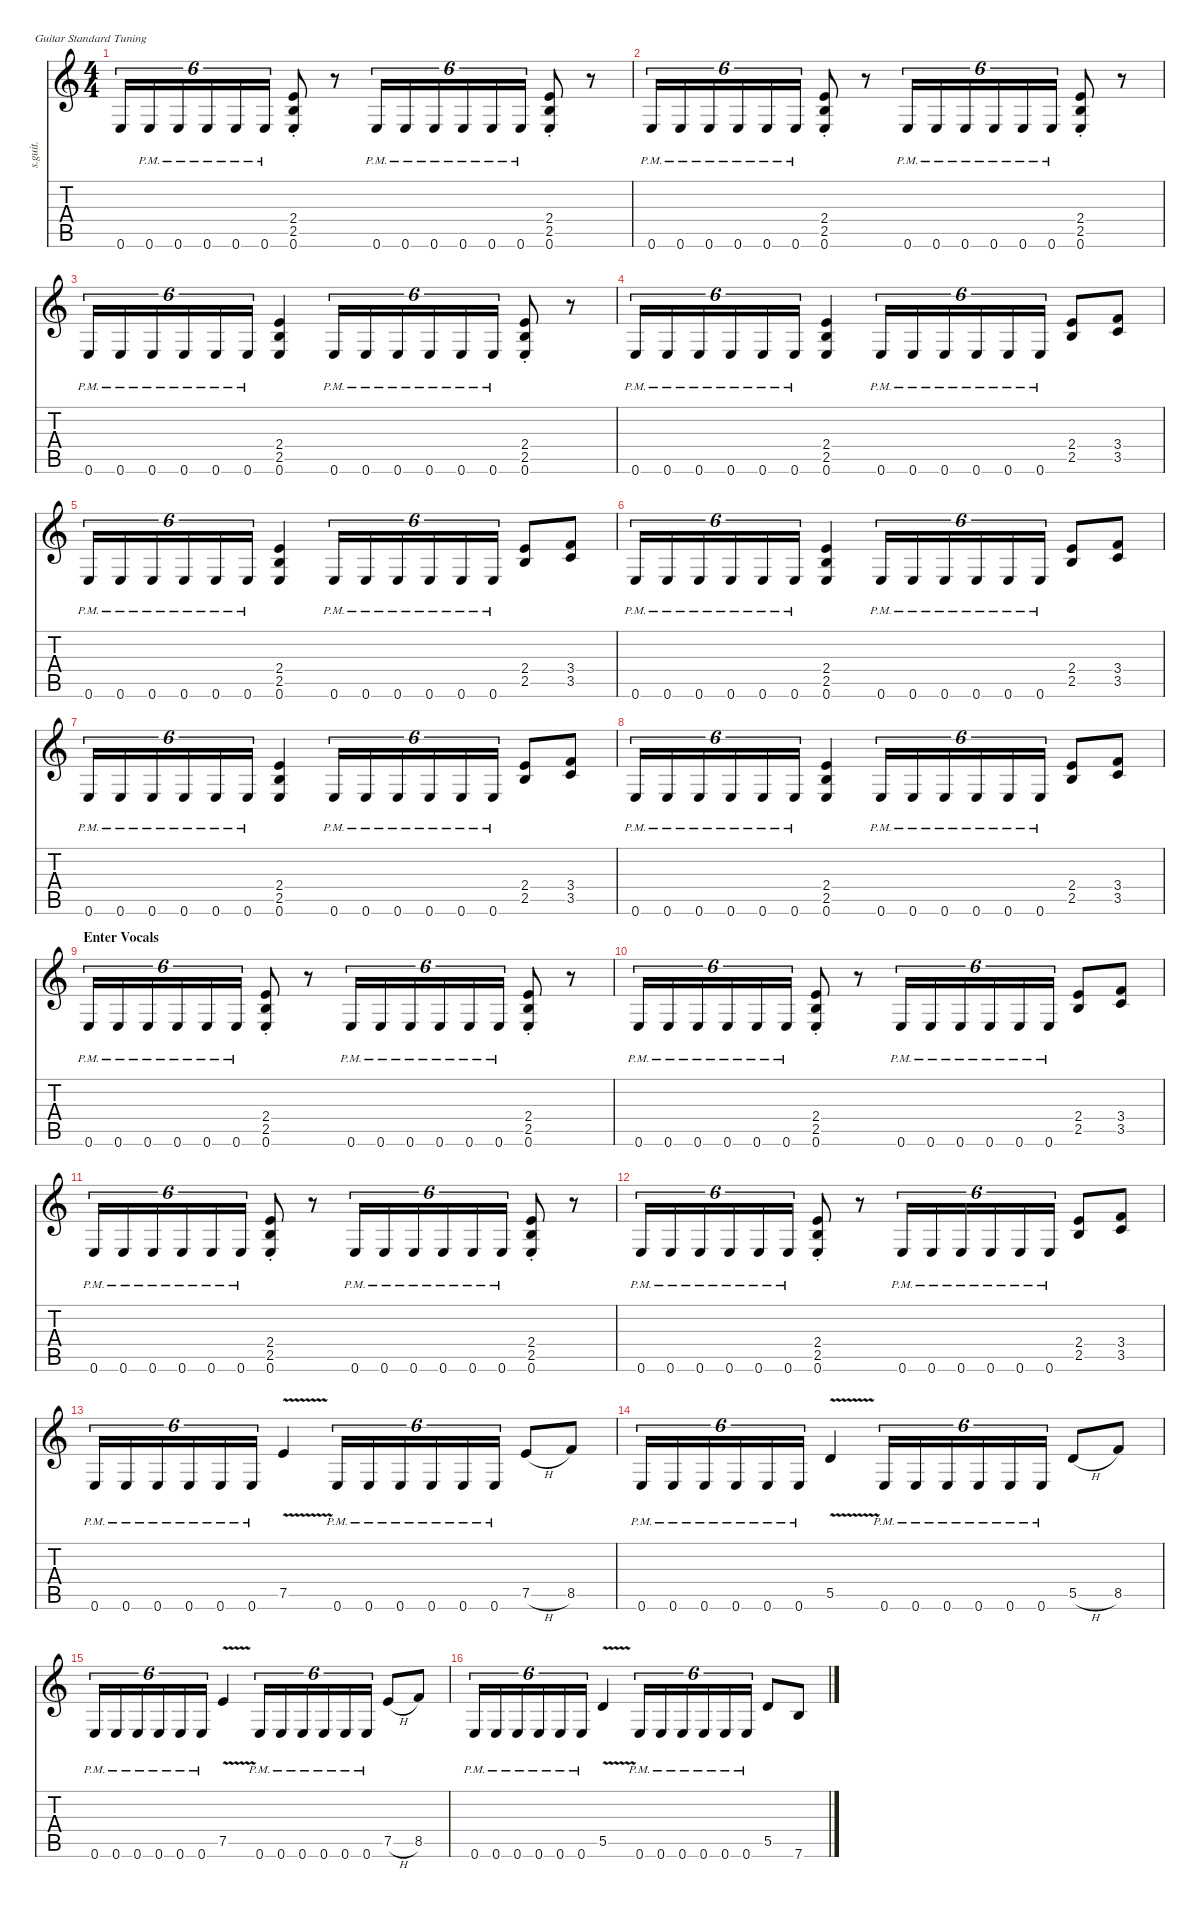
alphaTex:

\defaultSystemsLayout 4
\hideDynamics
\bracketExtendMode nobrackets
\track ("Kirk Hammett - Lead Distortion" "s.guit.") {instrument distortionguitar}
\staff {score tabs}
\tuning (E4 B3 G3 D3 A2 E2)
\ts (4 4)
\tempo (108 hide)
\clef g2
\ks c
0.6.16{tu (6 4) lyrics (0 "") lyrics (1 "") lyrics (2 "") lyrics (3 "") lyrics (4 "") dy fff} 0.6{pm}.16{tu (6 4) lyrics (0 "") lyrics (1 "") lyrics (2 "") lyrics (3 "") lyrics (4 "") dy ff} 0.6{pm}.16{tu (6 4) lyrics (0 "") lyrics (1 "") lyrics (2 "") lyrics (3 "") lyrics (4 "") dy f} 0.6{pm}.16{tu (6 4) lyrics (0 "") lyrics (1 "") lyrics (2 "") lyrics (3 "") lyrics (4 "") dy fff} 0.6{pm}.16{tu (6 4) lyrics (0 "") lyrics (1 "") lyrics (2 "") lyrics (3 "") lyrics (4 "") dy f} 0.6{pm}.16{tu (6 4) lyrics (0 "") lyrics (1 "") lyrics (2 "") lyrics (3 "") lyrics (4 "") dy ff} (2.4{st} 2.5{st} 0.6{st}).8{lyrics (0 "") lyrics (1 "") lyrics (2 "") lyrics (3 "") lyrics (4 "") dy f} r.8 0.6{pm}.16{tu (6 4) lyrics (0 "") lyrics (1 "") lyrics (2 "") lyrics (3 "") lyrics (4 "") dy fff} 0.6{pm}.16{tu (6 4) lyrics (0 "") lyrics (1 "") lyrics (2 "") lyrics (3 "") lyrics (4 "") dy ff} 0.6{pm}.16{tu (6 4) lyrics (0 "") lyrics (1 "") lyrics (2 "") lyrics (3 "") lyrics (4 "") dy f} 0.6{pm}.16{tu (6 4) lyrics (0 "") lyrics (1 "") lyrics (2 "") lyrics (3 "") lyrics (4 "") dy fff} 0.6{pm}.16{tu (6 4) lyrics (0 "") lyrics (1 "") lyrics (2 "") lyrics (3 "") lyrics (4 "") dy f} 0.6{pm}.16{tu (6 4) lyrics (0 "") lyrics (1 "") lyrics (2 "") lyrics (3 "") lyrics (4 "") dy ff} (2.4{st} 2.5{st} 0.6{st}).8{lyrics (0 "") lyrics (1 "") lyrics (2 "") lyrics (3 "") lyrics (4 "") dy f} r.8 |
0.6{pm}.16{tu (6 4) lyrics (0 "") lyrics (1 "") lyrics (2 "") lyrics (3 "") lyrics (4 "") dy fff} 0.6{pm}.16{tu (6 4) lyrics (0 "") lyrics (1 "") lyrics (2 "") lyrics (3 "") lyrics (4 "") dy ff} 0.6{pm}.16{tu (6 4) lyrics (0 "") lyrics (1 "") lyrics (2 "") lyrics (3 "") lyrics (4 "") dy f} 0.6{pm}.16{tu (6 4) lyrics (0 "") lyrics (1 "") lyrics (2 "") lyrics (3 "") lyrics (4 "") dy fff} 0.6{pm}.16{tu (6 4) lyrics (0 "") lyrics (1 "") lyrics (2 "") lyrics (3 "") lyrics (4 "") dy f} 0.6{pm}.16{tu (6 4) lyrics (0 "") lyrics (1 "") lyrics (2 "") lyrics (3 "") lyrics (4 "") dy ff} (2.4{st} 2.5{st} 0.6{st}).8{lyrics (0 "") lyrics (1 "") lyrics (2 "") lyrics (3 "") lyrics (4 "") dy f} r.8 0.6{pm}.16{tu (6 4) lyrics (0 "") lyrics (1 "") lyrics (2 "") lyrics (3 "") lyrics (4 "") dy fff} 0.6{pm}.16{tu (6 4) lyrics (0 "") lyrics (1 "") lyrics (2 "") lyrics (3 "") lyrics (4 "") dy ff} 0.6{pm}.16{tu (6 4) lyrics (0 "") lyrics (1 "") lyrics (2 "") lyrics (3 "") lyrics (4 "") dy f} 0.6{pm}.16{tu (6 4) lyrics (0 "") lyrics (1 "") lyrics (2 "") lyrics (3 "") lyrics (4 "") dy fff} 0.6{pm}.16{tu (6 4) lyrics (0 "") lyrics (1 "") lyrics (2 "") lyrics (3 "") lyrics (4 "") dy f} 0.6{pm}.16{tu (6 4) lyrics (0 "") lyrics (1 "") lyrics (2 "") lyrics (3 "") lyrics (4 "") dy ff} (2.4{st} 2.5{st} 0.6{st}).8{lyrics (0 "") lyrics (1 "") lyrics (2 "") lyrics (3 "") lyrics (4 "") dy f} r.8 |
0.6{pm}.16{tu (6 4) lyrics (0 "") lyrics (1 "") lyrics (2 "") lyrics (3 "") lyrics (4 "") dy fff} 0.6{pm}.16{tu (6 4) lyrics (0 "") lyrics (1 "") lyrics (2 "") lyrics (3 "") lyrics (4 "") dy ff} 0.6{pm}.16{tu (6 4) lyrics (0 "") lyrics (1 "") lyrics (2 "") lyrics (3 "") lyrics (4 "") dy f} 0.6{pm}.16{tu (6 4) lyrics (0 "") lyrics (1 "") lyrics (2 "") lyrics (3 "") lyrics (4 "") dy fff} 0.6{pm}.16{tu (6 4) lyrics (0 "") lyrics (1 "") lyrics (2 "") lyrics (3 "") lyrics (4 "") dy f} 0.6{pm}.16{tu (6 4) lyrics (0 "") lyrics (1 "") lyrics (2 "") lyrics (3 "") lyrics (4 "") dy ff} (2.4 2.5 0.6).4{lyrics (0 "") lyrics (1 "") lyrics (2 "") lyrics (3 "") lyrics (4 "") dy f} 0.6{pm}.16{tu (6 4) lyrics (0 "") lyrics (1 "") lyrics (2 "") lyrics (3 "") lyrics (4 "") dy fff} 0.6{pm}.16{tu (6 4) lyrics (0 "") lyrics (1 "") lyrics (2 "") lyrics (3 "") lyrics (4 "") dy ff} 0.6{pm}.16{tu (6 4) lyrics (0 "") lyrics (1 "") lyrics (2 "") lyrics (3 "") lyrics (4 "") dy f} 0.6{pm}.16{tu (6 4) lyrics (0 "") lyrics (1 "") lyrics (2 "") lyrics (3 "") lyrics (4 "") dy fff} 0.6{pm}.16{tu (6 4) lyrics (0 "") lyrics (1 "") lyrics (2 "") lyrics (3 "") lyrics (4 "") dy f} 0.6{pm}.16{tu (6 4) lyrics (0 "") lyrics (1 "") lyrics (2 "") lyrics (3 "") lyrics (4 "") dy ff} (2.4{st} 2.5{st} 0.6{st}).8{lyrics (0 "") lyrics (1 "") lyrics (2 "") lyrics (3 "") lyrics (4 "") dy f} r.8 |
0.6{pm}.16{tu (6 4) lyrics (0 "") lyrics (1 "") lyrics (2 "") lyrics (3 "") lyrics (4 "") dy fff} 0.6{pm}.16{tu (6 4) lyrics (0 "") lyrics (1 "") lyrics (2 "") lyrics (3 "") lyrics (4 "") dy ff} 0.6{pm}.16{tu (6 4) lyrics (0 "") lyrics (1 "") lyrics (2 "") lyrics (3 "") lyrics (4 "") dy f} 0.6{pm}.16{tu (6 4) lyrics (0 "") lyrics (1 "") lyrics (2 "") lyrics (3 "") lyrics (4 "") dy fff} 0.6{pm}.16{tu (6 4) lyrics (0 "") lyrics (1 "") lyrics (2 "") lyrics (3 "") lyrics (4 "") dy f} 0.6{pm}.16{tu (6 4) lyrics (0 "") lyrics (1 "") lyrics (2 "") lyrics (3 "") lyrics (4 "") dy ff} (2.4 2.5 0.6).4{lyrics (0 "") lyrics (1 "") lyrics (2 "") lyrics (3 "") lyrics (4 "") dy f} 0.6{pm}.16{tu (6 4) lyrics (0 "") lyrics (1 "") lyrics (2 "") lyrics (3 "") lyrics (4 "") dy fff} 0.6{pm}.16{tu (6 4) lyrics (0 "") lyrics (1 "") lyrics (2 "") lyrics (3 "") lyrics (4 "") dy ff} 0.6{pm}.16{tu (6 4) lyrics (0 "") lyrics (1 "") lyrics (2 "") lyrics (3 "") lyrics (4 "") dy f} 0.6{pm}.16{tu (6 4) lyrics (0 "") lyrics (1 "") lyrics (2 "") lyrics (3 "") lyrics (4 "") dy ff} 0.6{pm}.16{tu (6 4) lyrics (0 "") lyrics (1 "") lyrics (2 "") lyrics (3 "") lyrics (4 "")} 0.6{pm}.16{tu (6 4) lyrics (0 "") lyrics (1 "") lyrics (2 "") lyrics (3 "") lyrics (4 "") dy f} (2.4 2.5).8{lyrics (0 "") lyrics (1 "") lyrics (2 "") lyrics (3 "") lyrics (4 "")} (3.4 3.5).8{lyrics (0 "") lyrics (1 "") lyrics (2 "") lyrics (3 "") lyrics (4 "")} |
0.6{pm}.16{tu (6 4) lyrics (0 "") lyrics (1 "") lyrics (2 "") lyrics (3 "") lyrics (4 "") dy fff} 0.6{pm}.16{tu (6 4) lyrics (0 "") lyrics (1 "") lyrics (2 "") lyrics (3 "") lyrics (4 "") dy ff} 0.6{pm}.16{tu (6 4) lyrics (0 "") lyrics (1 "") lyrics (2 "") lyrics (3 "") lyrics (4 "") dy f} 0.6{pm}.16{tu (6 4) lyrics (0 "") lyrics (1 "") lyrics (2 "") lyrics (3 "") lyrics (4 "") dy fff} 0.6{pm}.16{tu (6 4) lyrics (0 "") lyrics (1 "") lyrics (2 "") lyrics (3 "") lyrics (4 "") dy f} 0.6{pm}.16{tu (6 4) lyrics (0 "") lyrics (1 "") lyrics (2 "") lyrics (3 "") lyrics (4 "") dy ff} (2.4 2.5 0.6).4{lyrics (0 "") lyrics (1 "") lyrics (2 "") lyrics (3 "") lyrics (4 "") dy f} 0.6{pm}.16{tu (6 4) lyrics (0 "") lyrics (1 "") lyrics (2 "") lyrics (3 "") lyrics (4 "") dy fff} 0.6{pm}.16{tu (6 4) lyrics (0 "") lyrics (1 "") lyrics (2 "") lyrics (3 "") lyrics (4 "") dy ff} 0.6{pm}.16{tu (6 4) lyrics (0 "") lyrics (1 "") lyrics (2 "") lyrics (3 "") lyrics (4 "") dy f} 0.6{pm}.16{tu (6 4) lyrics (0 "") lyrics (1 "") lyrics (2 "") lyrics (3 "") lyrics (4 "") dy ff} 0.6{pm}.16{tu (6 4) lyrics (0 "") lyrics (1 "") lyrics (2 "") lyrics (3 "") lyrics (4 "")} 0.6{pm}.16{tu (6 4) lyrics (0 "") lyrics (1 "") lyrics (2 "") lyrics (3 "") lyrics (4 "") dy f} (2.4 2.5).8{lyrics (0 "") lyrics (1 "") lyrics (2 "") lyrics (3 "") lyrics (4 "")} (3.4 3.5).8{lyrics (0 "") lyrics (1 "") lyrics (2 "") lyrics (3 "") lyrics (4 "")} |
0.6{pm}.16{tu (6 4) lyrics (0 "") lyrics (1 "") lyrics (2 "") lyrics (3 "") lyrics (4 "") dy fff} 0.6{pm}.16{tu (6 4) lyrics (0 "") lyrics (1 "") lyrics (2 "") lyrics (3 "") lyrics (4 "") dy ff} 0.6{pm}.16{tu (6 4) lyrics (0 "") lyrics (1 "") lyrics (2 "") lyrics (3 "") lyrics (4 "") dy f} 0.6{pm}.16{tu (6 4) lyrics (0 "") lyrics (1 "") lyrics (2 "") lyrics (3 "") lyrics (4 "") dy fff} 0.6{pm}.16{tu (6 4) lyrics (0 "") lyrics (1 "") lyrics (2 "") lyrics (3 "") lyrics (4 "") dy f} 0.6{pm}.16{tu (6 4) lyrics (0 "") lyrics (1 "") lyrics (2 "") lyrics (3 "") lyrics (4 "") dy ff} (2.4 2.5 0.6).4{lyrics (0 "") lyrics (1 "") lyrics (2 "") lyrics (3 "") lyrics (4 "") dy f} 0.6{pm}.16{tu (6 4) lyrics (0 "") lyrics (1 "") lyrics (2 "") lyrics (3 "") lyrics (4 "") dy fff} 0.6{pm}.16{tu (6 4) lyrics (0 "") lyrics (1 "") lyrics (2 "") lyrics (3 "") lyrics (4 "") dy ff} 0.6{pm}.16{tu (6 4) lyrics (0 "") lyrics (1 "") lyrics (2 "") lyrics (3 "") lyrics (4 "") dy f} 0.6{pm}.16{tu (6 4) lyrics (0 "") lyrics (1 "") lyrics (2 "") lyrics (3 "") lyrics (4 "") dy ff} 0.6{pm}.16{tu (6 4) lyrics (0 "") lyrics (1 "") lyrics (2 "") lyrics (3 "") lyrics (4 "")} 0.6{pm}.16{tu (6 4) lyrics (0 "") lyrics (1 "") lyrics (2 "") lyrics (3 "") lyrics (4 "") dy f} (2.4 2.5).8{lyrics (0 "") lyrics (1 "") lyrics (2 "") lyrics (3 "") lyrics (4 "")} (3.4 3.5).8{lyrics (0 "") lyrics (1 "") lyrics (2 "") lyrics (3 "") lyrics (4 "")} |
0.6{pm}.16{tu (6 4) lyrics (0 "") lyrics (1 "") lyrics (2 "") lyrics (3 "") lyrics (4 "") dy fff} 0.6{pm}.16{tu (6 4) lyrics (0 "") lyrics (1 "") lyrics (2 "") lyrics (3 "") lyrics (4 "") dy ff} 0.6{pm}.16{tu (6 4) lyrics (0 "") lyrics (1 "") lyrics (2 "") lyrics (3 "") lyrics (4 "") dy f} 0.6{pm}.16{tu (6 4) lyrics (0 "") lyrics (1 "") lyrics (2 "") lyrics (3 "") lyrics (4 "") dy fff} 0.6{pm}.16{tu (6 4) lyrics (0 "") lyrics (1 "") lyrics (2 "") lyrics (3 "") lyrics (4 "") dy f} 0.6{pm}.16{tu (6 4) lyrics (0 "") lyrics (1 "") lyrics (2 "") lyrics (3 "") lyrics (4 "") dy ff} (2.4 2.5 0.6).4{lyrics (0 "") lyrics (1 "") lyrics (2 "") lyrics (3 "") lyrics (4 "") dy f} 0.6{pm}.16{tu (6 4) lyrics (0 "") lyrics (1 "") lyrics (2 "") lyrics (3 "") lyrics (4 "") dy fff} 0.6{pm}.16{tu (6 4) lyrics (0 "") lyrics (1 "") lyrics (2 "") lyrics (3 "") lyrics (4 "") dy ff} 0.6{pm}.16{tu (6 4) lyrics (0 "") lyrics (1 "") lyrics (2 "") lyrics (3 "") lyrics (4 "") dy f} 0.6{pm}.16{tu (6 4) lyrics (0 "") lyrics (1 "") lyrics (2 "") lyrics (3 "") lyrics (4 "") dy ff} 0.6{pm}.16{tu (6 4) lyrics (0 "") lyrics (1 "") lyrics (2 "") lyrics (3 "") lyrics (4 "")} 0.6{pm}.16{tu (6 4) lyrics (0 "") lyrics (1 "") lyrics (2 "") lyrics (3 "") lyrics (4 "") dy f} (2.4 2.5).8{lyrics (0 "") lyrics (1 "") lyrics (2 "") lyrics (3 "") lyrics (4 "")} (3.4 3.5).8{lyrics (0 "") lyrics (1 "") lyrics (2 "") lyrics (3 "") lyrics (4 "")} |
0.6{pm}.16{tu (6 4) lyrics (0 "") lyrics (1 "") lyrics (2 "") lyrics (3 "") lyrics (4 "") dy fff} 0.6{pm}.16{tu (6 4) lyrics (0 "") lyrics (1 "") lyrics (2 "") lyrics (3 "") lyrics (4 "") dy ff} 0.6{pm}.16{tu (6 4) lyrics (0 "") lyrics (1 "") lyrics (2 "") lyrics (3 "") lyrics (4 "") dy f} 0.6{pm}.16{tu (6 4) lyrics (0 "") lyrics (1 "") lyrics (2 "") lyrics (3 "") lyrics (4 "") dy fff} 0.6{pm}.16{tu (6 4) lyrics (0 "") lyrics (1 "") lyrics (2 "") lyrics (3 "") lyrics (4 "") dy f} 0.6{pm}.16{tu (6 4) lyrics (0 "") lyrics (1 "") lyrics (2 "") lyrics (3 "") lyrics (4 "") dy ff} (2.4 2.5 0.6).4{lyrics (0 "") lyrics (1 "") lyrics (2 "") lyrics (3 "") lyrics (4 "") dy f} 0.6{pm}.16{tu (6 4) lyrics (0 "") lyrics (1 "") lyrics (2 "") lyrics (3 "") lyrics (4 "") dy fff} 0.6{pm}.16{tu (6 4) lyrics (0 "") lyrics (1 "") lyrics (2 "") lyrics (3 "") lyrics (4 "") dy ff} 0.6{pm}.16{tu (6 4) lyrics (0 "") lyrics (1 "") lyrics (2 "") lyrics (3 "") lyrics (4 "") dy f} 0.6{pm}.16{tu (6 4) lyrics (0 "") lyrics (1 "") lyrics (2 "") lyrics (3 "") lyrics (4 "") dy ff} 0.6{pm}.16{tu (6 4) lyrics (0 "") lyrics (1 "") lyrics (2 "") lyrics (3 "") lyrics (4 "")} 0.6{pm}.16{tu (6 4) lyrics (0 "") lyrics (1 "") lyrics (2 "") lyrics (3 "") lyrics (4 "") dy f} (2.4 2.5).8{lyrics (0 "") lyrics (1 "") lyrics (2 "") lyrics (3 "") lyrics (4 "")} (3.4 3.5).8{lyrics (0 "") lyrics (1 "") lyrics (2 "") lyrics (3 "") lyrics (4 "")} |
\section ("" "Enter Vocals")
0.6{pm}.16{tu (6 4) lyrics (0 "") lyrics (1 "") lyrics (2 "") lyrics (3 "") lyrics (4 "") dy fff} 0.6{pm}.16{tu (6 4) lyrics (0 "") lyrics (1 "") lyrics (2 "") lyrics (3 "") lyrics (4 "") dy ff} 0.6{pm}.16{tu (6 4) lyrics (0 "") lyrics (1 "") lyrics (2 "") lyrics (3 "") lyrics (4 "") dy f} 0.6{pm}.16{tu (6 4) lyrics (0 "") lyrics (1 "") lyrics (2 "") lyrics (3 "") lyrics (4 "") dy fff} 0.6{pm}.16{tu (6 4) lyrics (0 "") lyrics (1 "") lyrics (2 "") lyrics (3 "") lyrics (4 "") dy f} 0.6{pm}.16{tu (6 4) lyrics (0 "") lyrics (1 "") lyrics (2 "") lyrics (3 "") lyrics (4 "") dy ff} (2.4{st} 2.5{st} 0.6{st}).8{lyrics (0 "") lyrics (1 "") lyrics (2 "") lyrics (3 "") lyrics (4 "") dy f} r.8 0.6{pm}.16{tu (6 4) lyrics (0 "") lyrics (1 "") lyrics (2 "") lyrics (3 "") lyrics (4 "") dy fff} 0.6{pm}.16{tu (6 4) lyrics (0 "") lyrics (1 "") lyrics (2 "") lyrics (3 "") lyrics (4 "") dy ff} 0.6{pm}.16{tu (6 4) lyrics (0 "") lyrics (1 "") lyrics (2 "") lyrics (3 "") lyrics (4 "") dy f} 0.6{pm}.16{tu (6 4) lyrics (0 "") lyrics (1 "") lyrics (2 "") lyrics (3 "") lyrics (4 "") dy fff} 0.6{pm}.16{tu (6 4) lyrics (0 "") lyrics (1 "") lyrics (2 "") lyrics (3 "") lyrics (4 "") dy f} 0.6{pm}.16{tu (6 4) lyrics (0 "") lyrics (1 "") lyrics (2 "") lyrics (3 "") lyrics (4 "") dy ff} (2.4{st} 2.5{st} 0.6{st}).8{lyrics (0 "") lyrics (1 "") lyrics (2 "") lyrics (3 "") lyrics (4 "") dy f} r.8 |
0.6{pm}.16{tu (6 4) lyrics (0 "") lyrics (1 "") lyrics (2 "") lyrics (3 "") lyrics (4 "") dy fff} 0.6{pm}.16{tu (6 4) lyrics (0 "") lyrics (1 "") lyrics (2 "") lyrics (3 "") lyrics (4 "") dy ff} 0.6{pm}.16{tu (6 4) lyrics (0 "") lyrics (1 "") lyrics (2 "") lyrics (3 "") lyrics (4 "") dy f} 0.6{pm}.16{tu (6 4) lyrics (0 "") lyrics (1 "") lyrics (2 "") lyrics (3 "") lyrics (4 "") dy fff} 0.6{pm}.16{tu (6 4) lyrics (0 "") lyrics (1 "") lyrics (2 "") lyrics (3 "") lyrics (4 "") dy f} 0.6{pm}.16{tu (6 4) lyrics (0 "") lyrics (1 "") lyrics (2 "") lyrics (3 "") lyrics (4 "") dy ff} (2.4{st} 2.5{st} 0.6{st}).8{lyrics (0 "") lyrics (1 "") lyrics (2 "") lyrics (3 "") lyrics (4 "") dy f} r.8 0.6{pm}.16{tu (6 4) lyrics (0 "") lyrics (1 "") lyrics (2 "") lyrics (3 "") lyrics (4 "") dy fff} 0.6{pm}.16{tu (6 4) lyrics (0 "") lyrics (1 "") lyrics (2 "") lyrics (3 "") lyrics (4 "") dy ff} 0.6{pm}.16{tu (6 4) lyrics (0 "") lyrics (1 "") lyrics (2 "") lyrics (3 "") lyrics (4 "") dy f} 0.6{pm}.16{tu (6 4) lyrics (0 "") lyrics (1 "") lyrics (2 "") lyrics (3 "") lyrics (4 "") dy ff} 0.6{pm}.16{tu (6 4) lyrics (0 "") lyrics (1 "") lyrics (2 "") lyrics (3 "") lyrics (4 "")} 0.6{pm}.16{tu (6 4) lyrics (0 "") lyrics (1 "") lyrics (2 "") lyrics (3 "") lyrics (4 "") dy f} (2.4 2.5).8{lyrics (0 "") lyrics (1 "") lyrics (2 "") lyrics (3 "") lyrics (4 "")} (3.4 3.5).8{lyrics (0 "") lyrics (1 "") lyrics (2 "") lyrics (3 "") lyrics (4 "")} |
0.6{pm}.16{tu (6 4) lyrics (0 "") lyrics (1 "") lyrics (2 "") lyrics (3 "") lyrics (4 "") dy fff} 0.6{pm}.16{tu (6 4) lyrics (0 "") lyrics (1 "") lyrics (2 "") lyrics (3 "") lyrics (4 "") dy ff} 0.6{pm}.16{tu (6 4) lyrics (0 "") lyrics (1 "") lyrics (2 "") lyrics (3 "") lyrics (4 "") dy f} 0.6{pm}.16{tu (6 4) lyrics (0 "") lyrics (1 "") lyrics (2 "") lyrics (3 "") lyrics (4 "") dy fff} 0.6{pm}.16{tu (6 4) lyrics (0 "") lyrics (1 "") lyrics (2 "") lyrics (3 "") lyrics (4 "") dy f} 0.6{pm}.16{tu (6 4) lyrics (0 "") lyrics (1 "") lyrics (2 "") lyrics (3 "") lyrics (4 "") dy ff} (2.4{st} 2.5{st} 0.6{st}).8{lyrics (0 "") lyrics (1 "") lyrics (2 "") lyrics (3 "") lyrics (4 "") dy f} r.8 0.6{pm}.16{tu (6 4) lyrics (0 "") lyrics (1 "") lyrics (2 "") lyrics (3 "") lyrics (4 "") dy fff} 0.6{pm}.16{tu (6 4) lyrics (0 "") lyrics (1 "") lyrics (2 "") lyrics (3 "") lyrics (4 "") dy ff} 0.6{pm}.16{tu (6 4) lyrics (0 "") lyrics (1 "") lyrics (2 "") lyrics (3 "") lyrics (4 "") dy f} 0.6{pm}.16{tu (6 4) lyrics (0 "") lyrics (1 "") lyrics (2 "") lyrics (3 "") lyrics (4 "") dy fff} 0.6{pm}.16{tu (6 4) lyrics (0 "") lyrics (1 "") lyrics (2 "") lyrics (3 "") lyrics (4 "") dy f} 0.6{pm}.16{tu (6 4) lyrics (0 "") lyrics (1 "") lyrics (2 "") lyrics (3 "") lyrics (4 "") dy ff} (2.4{st} 2.5{st} 0.6{st}).8{lyrics (0 "") lyrics (1 "") lyrics (2 "") lyrics (3 "") lyrics (4 "") dy f} r.8 |
0.6{pm}.16{tu (6 4) lyrics (0 "") lyrics (1 "") lyrics (2 "") lyrics (3 "") lyrics (4 "") dy fff} 0.6{pm}.16{tu (6 4) lyrics (0 "") lyrics (1 "") lyrics (2 "") lyrics (3 "") lyrics (4 "") dy ff} 0.6{pm}.16{tu (6 4) lyrics (0 "") lyrics (1 "") lyrics (2 "") lyrics (3 "") lyrics (4 "") dy f} 0.6{pm}.16{tu (6 4) lyrics (0 "") lyrics (1 "") lyrics (2 "") lyrics (3 "") lyrics (4 "") dy fff} 0.6{pm}.16{tu (6 4) lyrics (0 "") lyrics (1 "") lyrics (2 "") lyrics (3 "") lyrics (4 "") dy f} 0.6{pm}.16{tu (6 4) lyrics (0 "") lyrics (1 "") lyrics (2 "") lyrics (3 "") lyrics (4 "") dy ff} (2.4{st} 2.5{st} 0.6{st}).8{lyrics (0 "") lyrics (1 "") lyrics (2 "") lyrics (3 "") lyrics (4 "") dy f} r.8 0.6{pm}.16{tu (6 4) lyrics (0 "") lyrics (1 "") lyrics (2 "") lyrics (3 "") lyrics (4 "") dy fff} 0.6{pm}.16{tu (6 4) lyrics (0 "") lyrics (1 "") lyrics (2 "") lyrics (3 "") lyrics (4 "") dy ff} 0.6{pm}.16{tu (6 4) lyrics (0 "") lyrics (1 "") lyrics (2 "") lyrics (3 "") lyrics (4 "") dy f} 0.6{pm}.16{tu (6 4) lyrics (0 "") lyrics (1 "") lyrics (2 "") lyrics (3 "") lyrics (4 "") dy ff} 0.6{pm}.16{tu (6 4) lyrics (0 "") lyrics (1 "") lyrics (2 "") lyrics (3 "") lyrics (4 "")} 0.6{pm}.16{tu (6 4) lyrics (0 "") lyrics (1 "") lyrics (2 "") lyrics (3 "") lyrics (4 "") dy f} (2.4 2.5).8{lyrics (0 "") lyrics (1 "") lyrics (2 "") lyrics (3 "") lyrics (4 "")} (3.4 3.5).8{lyrics (0 "") lyrics (1 "") lyrics (2 "") lyrics (3 "") lyrics (4 "")} |
0.6{pm}.16{tu (6 4) lyrics (0 "") lyrics (1 "") lyrics (2 "") lyrics (3 "") lyrics (4 "") dy fff} 0.6{pm}.16{tu (6 4) lyrics (0 "") lyrics (1 "") lyrics (2 "") lyrics (3 "") lyrics (4 "") dy ff} 0.6{pm}.16{tu (6 4) lyrics (0 "") lyrics (1 "") lyrics (2 "") lyrics (3 "") lyrics (4 "") dy f} 0.6{pm}.16{tu (6 4) lyrics (0 "") lyrics (1 "") lyrics (2 "") lyrics (3 "") lyrics (4 "") dy fff} 0.6{pm}.16{tu (6 4) lyrics (0 "") lyrics (1 "") lyrics (2 "") lyrics (3 "") lyrics (4 "") dy f} 0.6{pm}.16{tu (6 4) lyrics (0 "") lyrics (1 "") lyrics (2 "") lyrics (3 "") lyrics (4 "") dy ff} 7.5{v}.4{lyrics (0 "") lyrics (1 "") lyrics (2 "") lyrics (3 "") lyrics (4 "") dy fff} 0.6{pm}.16{tu (6 4) lyrics (0 "") lyrics (1 "") lyrics (2 "") lyrics (3 "") lyrics (4 "")} 0.6{pm}.16{tu (6 4) lyrics (0 "") lyrics (1 "") lyrics (2 "") lyrics (3 "") lyrics (4 "") dy ff} 0.6{pm}.16{tu (6 4) lyrics (0 "") lyrics (1 "") lyrics (2 "") lyrics (3 "") lyrics (4 "") dy f} 0.6{pm}.16{tu (6 4) lyrics (0 "") lyrics (1 "") lyrics (2 "") lyrics (3 "") lyrics (4 "") dy ff} 0.6{pm}.16{tu (6 4) lyrics (0 "") lyrics (1 "") lyrics (2 "") lyrics (3 "") lyrics (4 "")} 0.6{pm}.16{tu (6 4) lyrics (0 "") lyrics (1 "") lyrics (2 "") lyrics (3 "") lyrics (4 "") dy f} 7.5{h}.8{lyrics (0 "") lyrics (1 "") lyrics (2 "") lyrics (3 "") lyrics (4 "") dy fff} 8.5.8{lyrics (0 "") lyrics (1 "") lyrics (2 "") lyrics (3 "") lyrics (4 "")} |
0.6{pm}.16{tu (6 4) lyrics (0 "") lyrics (1 "") lyrics (2 "") lyrics (3 "") lyrics (4 "")} 0.6{pm}.16{tu (6 4) lyrics (0 "") lyrics (1 "") lyrics (2 "") lyrics (3 "") lyrics (4 "") dy ff} 0.6{pm}.16{tu (6 4) lyrics (0 "") lyrics (1 "") lyrics (2 "") lyrics (3 "") lyrics (4 "") dy f} 0.6{pm}.16{tu (6 4) lyrics (0 "") lyrics (1 "") lyrics (2 "") lyrics (3 "") lyrics (4 "") dy fff} 0.6{pm}.16{tu (6 4) lyrics (0 "") lyrics (1 "") lyrics (2 "") lyrics (3 "") lyrics (4 "") dy f} 0.6{pm}.16{tu (6 4) lyrics (0 "") lyrics (1 "") lyrics (2 "") lyrics (3 "") lyrics (4 "") dy ff} 5.5{v}.4{lyrics (0 "") lyrics (1 "") lyrics (2 "") lyrics (3 "") lyrics (4 "") dy fff} 0.6{pm}.16{tu (6 4) lyrics (0 "") lyrics (1 "") lyrics (2 "") lyrics (3 "") lyrics (4 "")} 0.6{pm}.16{tu (6 4) lyrics (0 "") lyrics (1 "") lyrics (2 "") lyrics (3 "") lyrics (4 "") dy ff} 0.6{pm}.16{tu (6 4) lyrics (0 "") lyrics (1 "") lyrics (2 "") lyrics (3 "") lyrics (4 "") dy f} 0.6{pm}.16{tu (6 4) lyrics (0 "") lyrics (1 "") lyrics (2 "") lyrics (3 "") lyrics (4 "") dy ff} 0.6{pm}.16{tu (6 4) lyrics (0 "") lyrics (1 "") lyrics (2 "") lyrics (3 "") lyrics (4 "")} 0.6{pm}.16{tu (6 4) lyrics (0 "") lyrics (1 "") lyrics (2 "") lyrics (3 "") lyrics (4 "") dy f} 5.5{h}.8{lyrics (0 "") lyrics (1 "") lyrics (2 "") lyrics (3 "") lyrics (4 "") dy fff} 8.5.8{lyrics (0 "") lyrics (1 "") lyrics (2 "") lyrics (3 "") lyrics (4 "")} |
0.6{pm}.16{tu (6 4) lyrics (0 "") lyrics (1 "") lyrics (2 "") lyrics (3 "") lyrics (4 "")} 0.6{pm}.16{tu (6 4) lyrics (0 "") lyrics (1 "") lyrics (2 "") lyrics (3 "") lyrics (4 "") dy ff} 0.6{pm}.16{tu (6 4) lyrics (0 "") lyrics (1 "") lyrics (2 "") lyrics (3 "") lyrics (4 "") dy f} 0.6{pm}.16{tu (6 4) lyrics (0 "") lyrics (1 "") lyrics (2 "") lyrics (3 "") lyrics (4 "") dy fff} 0.6{pm}.16{tu (6 4) lyrics (0 "") lyrics (1 "") lyrics (2 "") lyrics (3 "") lyrics (4 "") dy f} 0.6{pm}.16{tu (6 4) lyrics (0 "") lyrics (1 "") lyrics (2 "") lyrics (3 "") lyrics (4 "") dy ff} 7.5{v}.4{lyrics (0 "") lyrics (1 "") lyrics (2 "") lyrics (3 "") lyrics (4 "") dy fff} 0.6{pm}.16{tu (6 4) lyrics (0 "") lyrics (1 "") lyrics (2 "") lyrics (3 "") lyrics (4 "")} 0.6{pm}.16{tu (6 4) lyrics (0 "") lyrics (1 "") lyrics (2 "") lyrics (3 "") lyrics (4 "") dy ff} 0.6{pm}.16{tu (6 4) lyrics (0 "") lyrics (1 "") lyrics (2 "") lyrics (3 "") lyrics (4 "") dy f} 0.6{pm}.16{tu (6 4) lyrics (0 "") lyrics (1 "") lyrics (2 "") lyrics (3 "") lyrics (4 "") dy ff} 0.6{pm}.16{tu (6 4) lyrics (0 "") lyrics (1 "") lyrics (2 "") lyrics (3 "") lyrics (4 "")} 0.6{pm}.16{tu (6 4) lyrics (0 "") lyrics (1 "") lyrics (2 "") lyrics (3 "") lyrics (4 "") dy f} 7.5{h}.8{lyrics (0 "") lyrics (1 "") lyrics (2 "") lyrics (3 "") lyrics (4 "") dy fff} 8.5.8{lyrics (0 "") lyrics (1 "") lyrics (2 "") lyrics (3 "") lyrics (4 "")} |
0.6{pm}.16{tu (6 4) lyrics (0 "") lyrics (1 "") lyrics (2 "") lyrics (3 "") lyrics (4 "")} 0.6{pm}.16{tu (6 4) lyrics (0 "") lyrics (1 "") lyrics (2 "") lyrics (3 "") lyrics (4 "") dy ff} 0.6{pm}.16{tu (6 4) lyrics (0 "") lyrics (1 "") lyrics (2 "") lyrics (3 "") lyrics (4 "") dy f} 0.6{pm}.16{tu (6 4) lyrics (0 "") lyrics (1 "") lyrics (2 "") lyrics (3 "") lyrics (4 "") dy fff} 0.6{pm}.16{tu (6 4) lyrics (0 "") lyrics (1 "") lyrics (2 "") lyrics (3 "") lyrics (4 "") dy f} 0.6{pm}.16{tu (6 4) lyrics (0 "") lyrics (1 "") lyrics (2 "") lyrics (3 "") lyrics (4 "") dy ff} 5.5{v}.4{lyrics (0 "") lyrics (1 "") lyrics (2 "") lyrics (3 "") lyrics (4 "") dy fff} 0.6{pm}.16{tu (6 4) lyrics (0 "") lyrics (1 "") lyrics (2 "") lyrics (3 "") lyrics (4 "")} 0.6{pm}.16{tu (6 4) lyrics (0 "") lyrics (1 "") lyrics (2 "") lyrics (3 "") lyrics (4 "") dy ff} 0.6{pm}.16{tu (6 4) lyrics (0 "") lyrics (1 "") lyrics (2 "") lyrics (3 "") lyrics (4 "") dy f} 0.6{pm}.16{tu (6 4) lyrics (0 "") lyrics (1 "") lyrics (2 "") lyrics (3 "") lyrics (4 "") dy ff} 0.6{pm}.16{tu (6 4) lyrics (0 "") lyrics (1 "") lyrics (2 "") lyrics (3 "") lyrics (4 "")} 0.6{pm}.16{tu (6 4) lyrics (0 "") lyrics (1 "") lyrics (2 "") lyrics (3 "") lyrics (4 "") dy f} 5.5.8{lyrics (0 "") lyrics (1 "") lyrics (2 "") lyrics (3 "") lyrics (4 "") dy fff} 7.6.8{lyrics (0 "") lyrics (1 "") lyrics (2 "") lyrics (3 "") lyrics (4 "") dy f}
